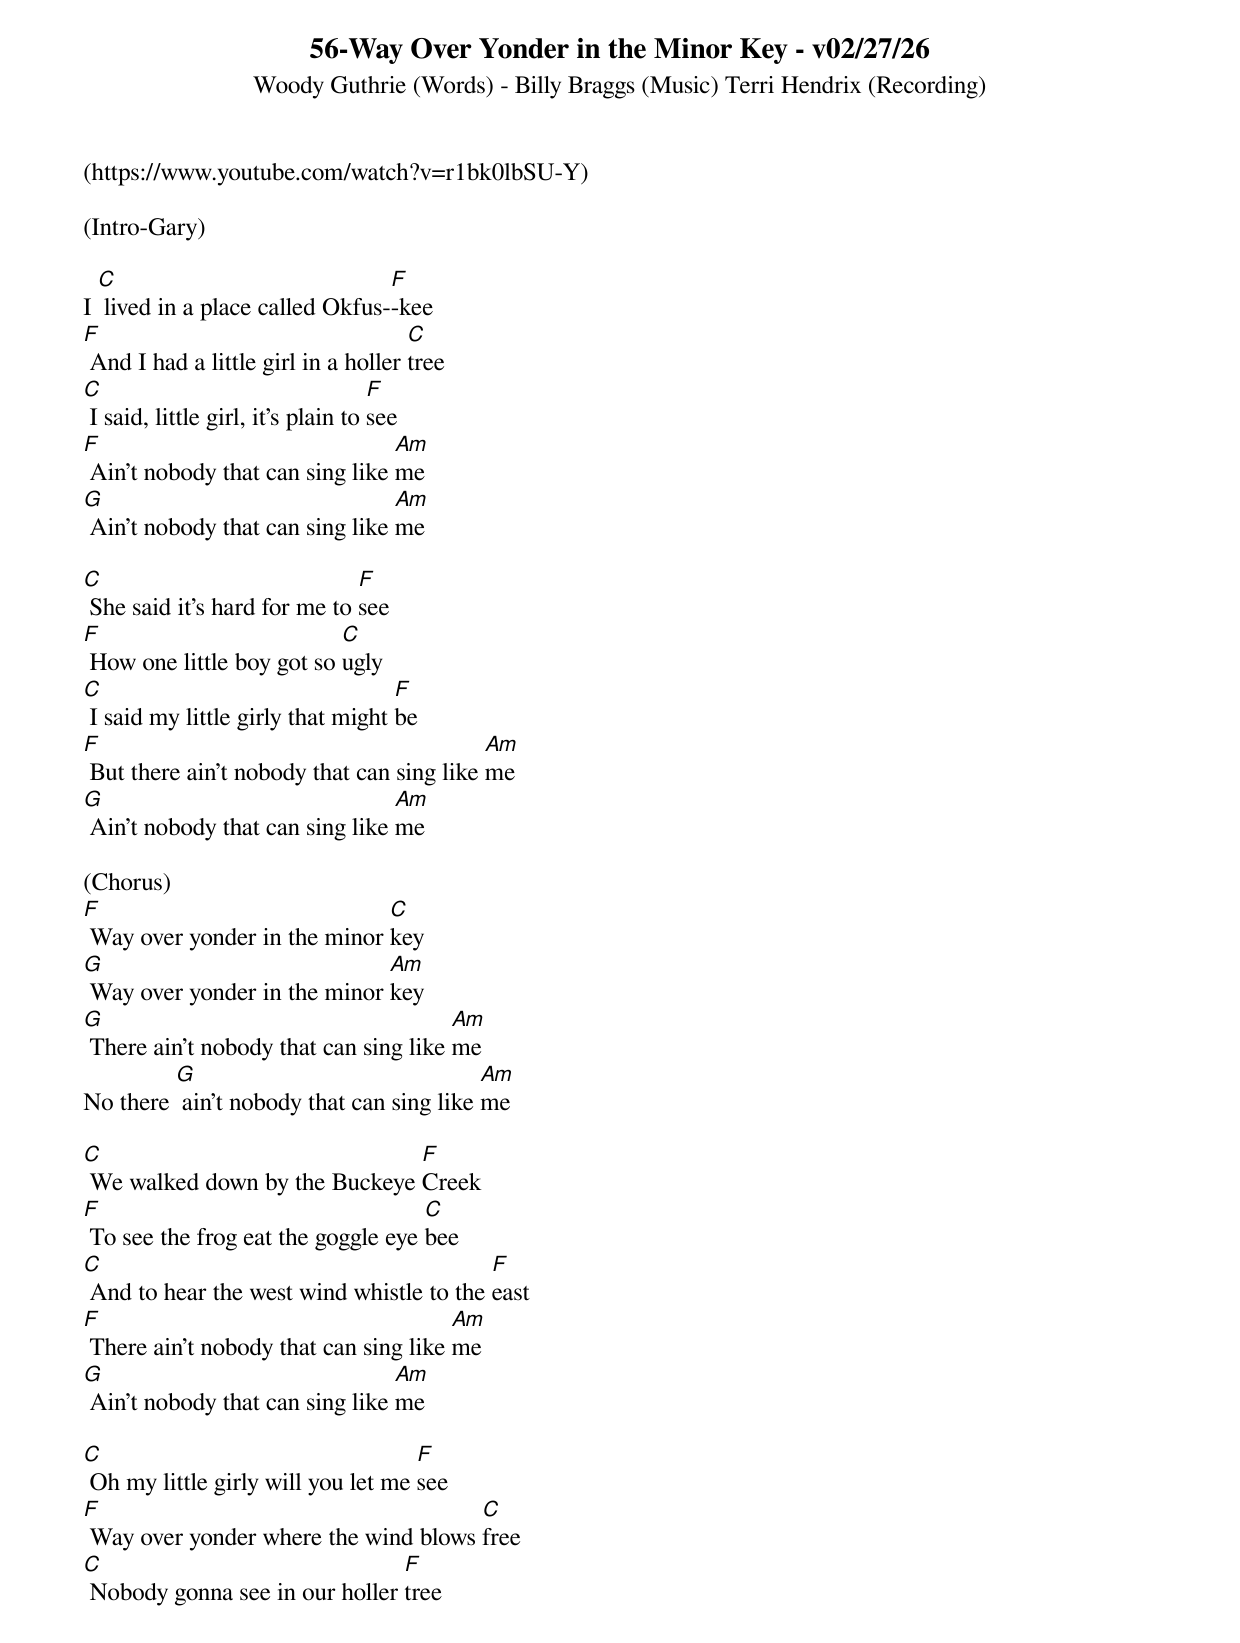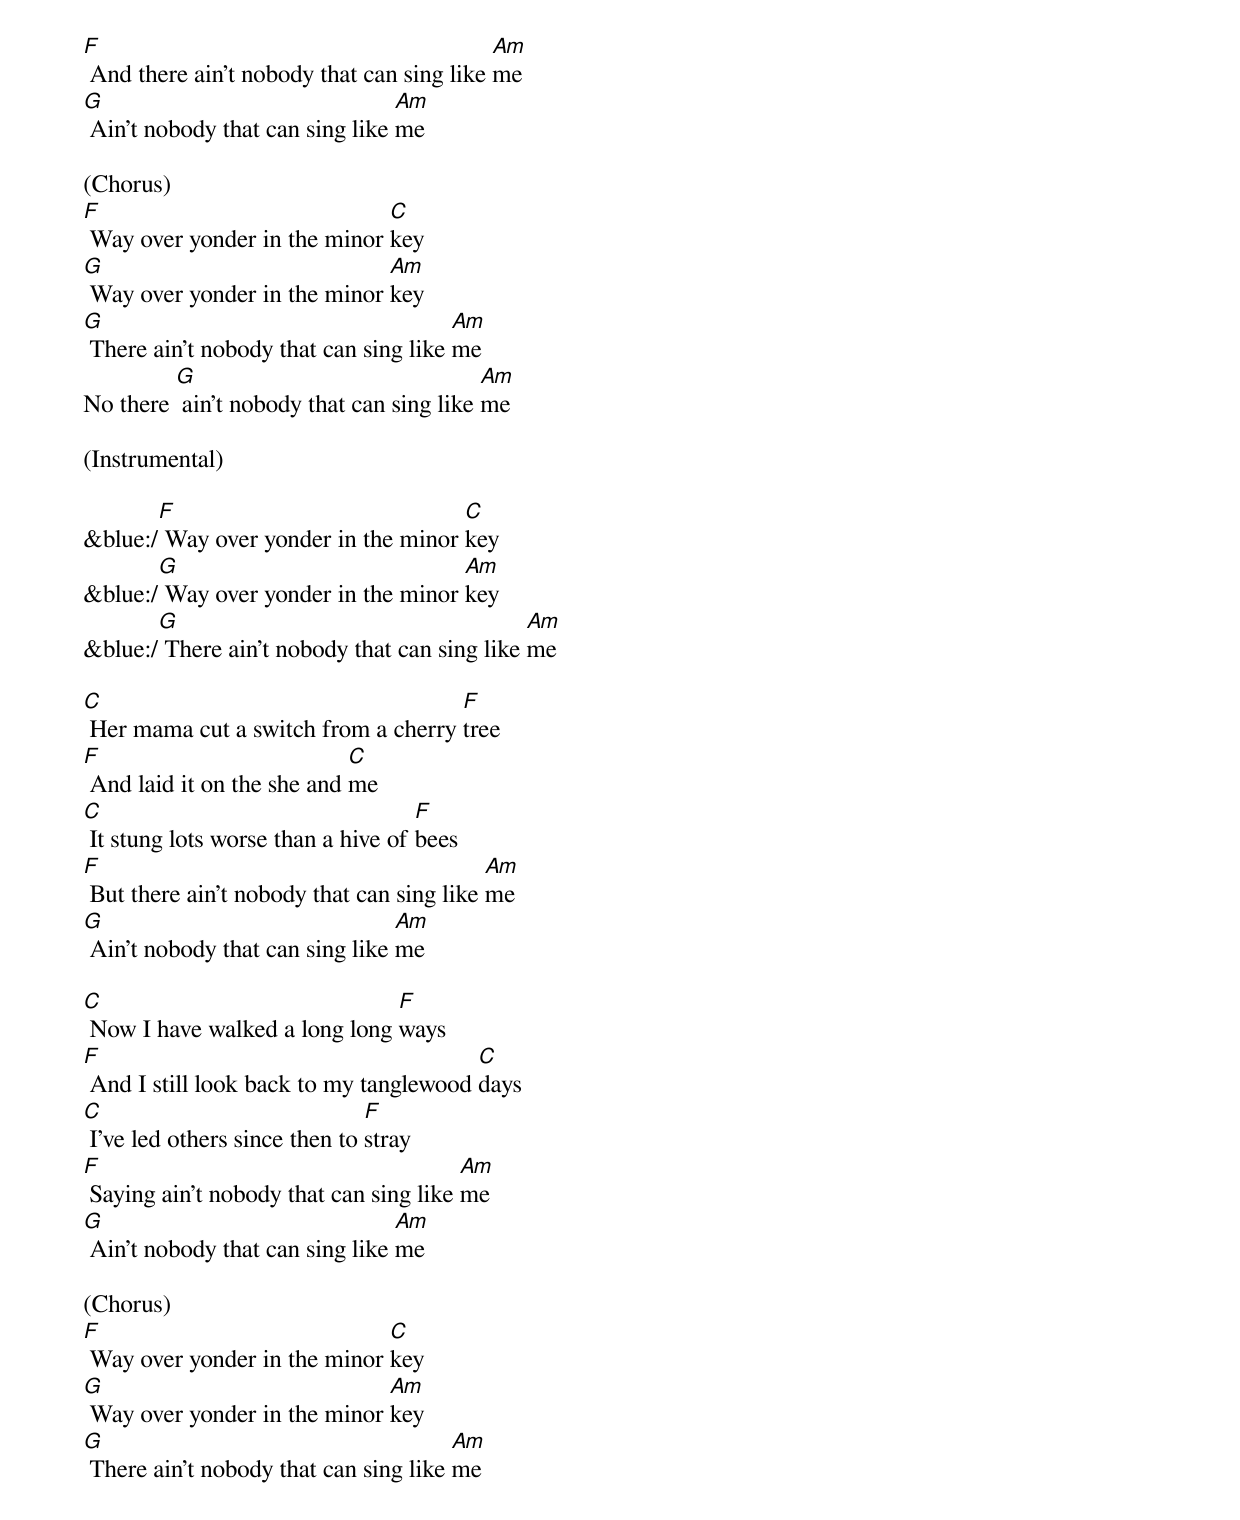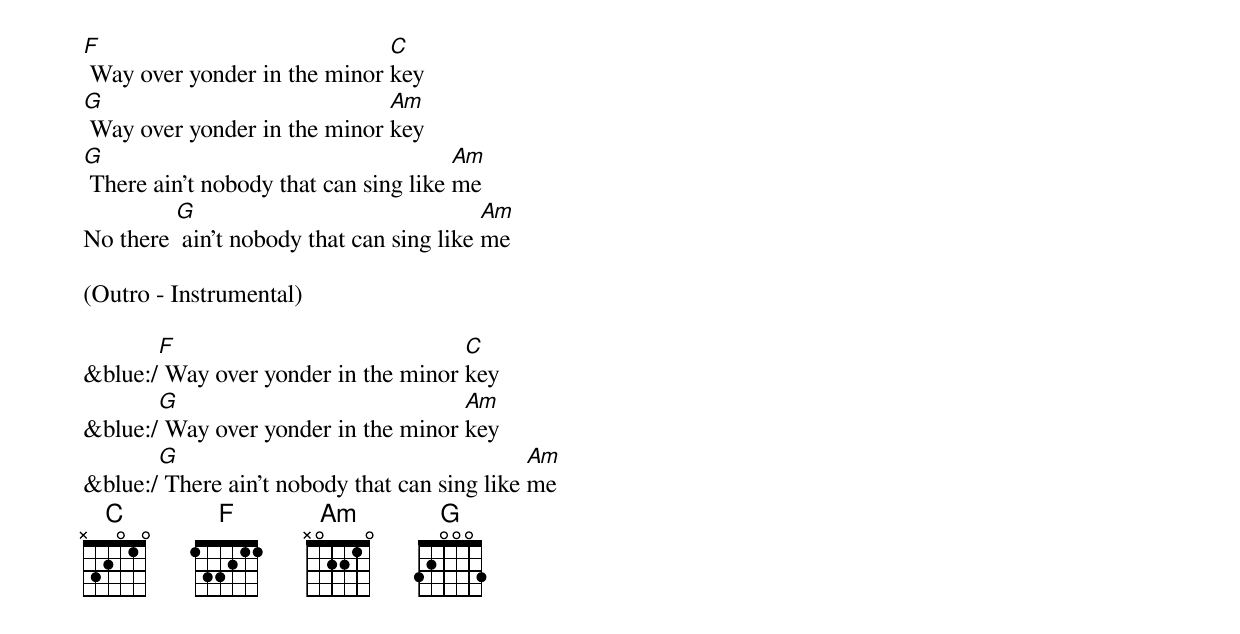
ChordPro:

{t:56-Way Over Yonder in the Minor Key - v02/27/26}
{st: Woody Guthrie (Words) - Billy Braggs (Music) Terri Hendrix (Recording)}
(https://www.youtube.com/watch?v=r1bk0lbSU-Y)
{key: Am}

(Intro-Gary)

I [C] lived in a place called Okfus-[F]-kee
[F] And I had a little girl in a holler [C]tree
[C] I said, little girl, it's plain to [F]see
[F] Ain't nobody that can sing like [Am]me
[G] Ain't nobody that can sing like [Am]me

[C] She said it's hard for me to [F]see
[F] How one little boy got so [C]ugly
[C] I said my little girly that might [F]be
[F] But there ain't nobody that can sing like [Am]me
[G] Ain't nobody that can sing like [Am]me

(Chorus)
[F] Way over yonder in the minor [C]key
[G] Way over yonder in the minor [Am]key
[G] There ain't nobody that can sing like [Am]me
No there [G] ain't nobody that can sing like [Am]me

[C] We walked down by the Buckeye [F]Creek
[F] To see the frog eat the goggle eye [C]bee
[C] And to hear the west wind whistle to the [F]east
[F] There ain't nobody that can sing like [Am]me
[G] Ain't nobody that can sing like [Am]me

[C] Oh my little girly will you let me [F]see
[F] Way over yonder where the wind blows [C]free
[C] Nobody gonna see in our holler [F]tree
[F] And there ain't nobody that can sing like [Am]me
[G] Ain't nobody that can sing like [Am]me

(Chorus)
[F] Way over yonder in the minor [C]key
[G] Way over yonder in the minor [Am]key
[G] There ain't nobody that can sing like [Am]me
No there [G] ain't nobody that can sing like [Am]me

(Instrumental)

&blue:/[F] Way over yonder in the minor [C]key
&blue:/[G] Way over yonder in the minor [Am]key
&blue:/[G] There ain't nobody that can sing like [Am]me

[C] Her mama cut a switch from a cherry [F]tree
[F] And laid it on the she and [C]me
[C] It stung lots worse than a hive of [F]bees
[F] But there ain't nobody that can sing like [Am]me
[G] Ain't nobody that can sing like [Am]me

[C] Now I have walked a long long [F]ways
[F] And I still look back to my tanglewood [C]days
[C] I've led others since then to [F]stray
[F] Saying ain't nobody that can sing like [Am]me
[G] Ain't nobody that can sing like [Am]me

(Chorus)
[F] Way over yonder in the minor [C]key
[G] Way over yonder in the minor [Am]key
[G] There ain't nobody that can sing like [Am]me

[F] Way over yonder in the minor [C]key
[G] Way over yonder in the minor [Am]key
[G] There ain't nobody that can sing like [Am]me
No there [G] ain't nobody that can sing like [Am]me

(Outro - Instrumental)

&blue:/[F] Way over yonder in the minor [C]key
&blue:/[G] Way over yonder in the minor [Am]key
&blue:/[G] There ain't nobody that can sing like [Am]me
